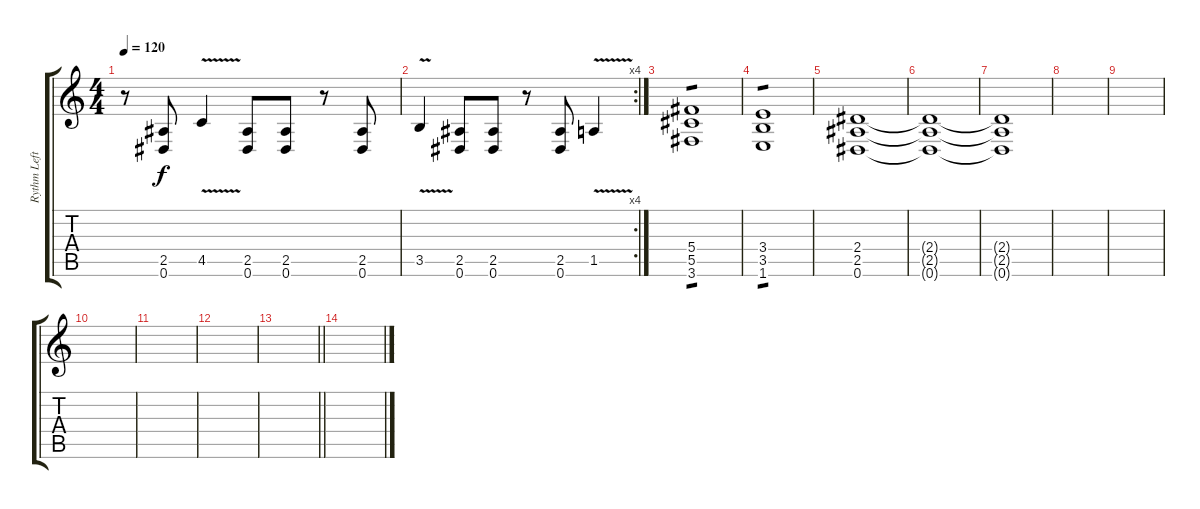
\track ("Rythm Left" "Rythm Left") {instrument distortionguitar}
\staff {score tabs}
\tuning (Eb4 Bb3 Gb3 Db3 Ab2 Eb2) {hide}
\ts (4 4)
\tempo 120
\clef g2
\ks c
r.8{dy f} (2.5 0.6).8 4.5{v}.4 (2.5 0.6).8 (2.5 0.6).8 r.8 (2.5 0.6).8 |
\rc 4
3.5{v}.4 (2.5 0.6).8 (2.5 0.6).8 r.8 (2.5 0.6).8 1.5{v}.4 |
(5.4 5.5 3.6).1{tp 1} |
(3.4 3.5 1.6).1{tp 1} |
(2.4 2.5 0.6).1 |
(2.4{t} 2.5{t} 0.6{t}).1 |
(2.4{t} 2.5{t} 0.6{t}).1 |
|
|
|
|
|
\barLineRight lightlight
|
\section ("" "")
